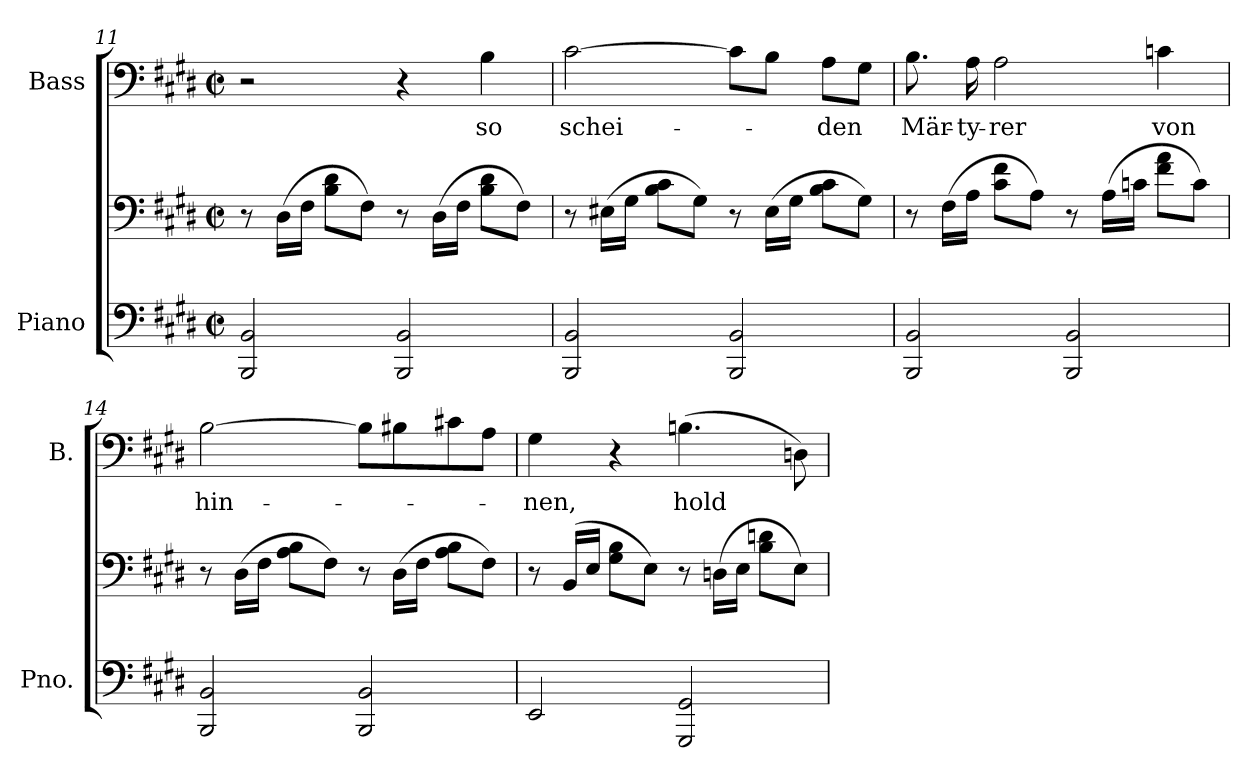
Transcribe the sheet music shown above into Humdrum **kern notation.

**kern	**kern	**kern	**text
*part2	*part2	*part1	*part1
*staff3	*staff2	*staff1	*staff1
*I"Piano	*	*I"Bass	*
*I'Pno.	*	*I'B.	*
*clefF4	*clefF4	*clefF4	*
*k[f#c#g#d#]	*k[f#c#g#d#]	*k[f#c#g#d#]	*
*E:	*E:	*E:	*
*M2/2	*M2/2	*M2/2	*
*met(c|)	*met(c|)	*met(c|)	*
=11	=11	=11	=11
2BBBi/ 2BBi	8r	2r	.
.	(16D#i\LL	.	.
.	16F#i\JJ	.	.
.	8Bi\ 8d#iL	.	.
.	8F#i\J)	.	.
2BBBi/ 2BBi	8r	4r	.
.	(16D#i\LL	.	.
.	16F#i\JJ	.	.
!	!	!	!LO:LY:b:color=#000000
.	8Bi\ 8d#iL	4Bi\	so
.	8F#i\J)	.	.
!!LO:LB:g=z
=12	=12	=12	=12
!	!	!	!LO:LY:b:color=#000000
2BBBi/ 2BBi	8r	[>2c#i\	schei-
.	(16E#Xi\LL	.	.
.	16G#i\JJ	.	.
.	8Bi\ 8c#iL	.	.
.	8G#i\J)	.	.
2BBBi/ 2BBi	8r	8c#i\L]	.
.	(16E#i\LL	8Bi\J	.
.	16G#i\JJ	.	.
!	!	!	!LO:LY:b:color=#000000
.	8Bi\ 8c#iL	8Ai\L	-den
.	8G#i\J)	8G#i\J	.
=13	=13	=13	=13
!	!	!	!LO:LY:b:color=#000000
2BBBi/ 2BBi	8r	8.Bi\	Mär-
.	(16F#i\LL	.	.
!	!	!	!LO:LY:b:color=#000000
.	16Ai\JJ	16Ai\	-ty-
!	!	!	!LO:LY:b:color=#000000
.	8c#i\ 8f#iL	2Ai\	-rer
.	8Ai\J)	.	.
2BBBi/ 2BBi	8r	.	.
.	(16Ai\LL	.	.
.	16cni\JJ	.	.
!	!	!	!LO:LY:b:color=#000000
.	8f#i\ 8aiL	4cni\	von
.	8ci\J)	.	.
=14	=14	=14	=14
!	!	!	!LO:LY:b:color=#000000
2BBBi/ 2BBi	8r	[>2Bi\	hin-
.	(16D#i\LL	.	.
.	16F#i\JJ	.	.
.	8Ai\ 8BiL	.	.
.	8F#i\J)	.	.
2BBBi/ 2BBi	8r	8Bi\L]	.
.	(16D#i\LL	8B#Xi\	.
.	16F#i\JJ	.	.
.	8Ai\ 8BiL	8c#Xi\	.
.	8F#i\J)	8Ai\J	.
=15	=15	=15	=15
!	!	!	!LO:LY:b:color=#000000
2EEi/	8r	4G#i\	-nen,
.	(16BBi/LL	.	.
.	16Ei/JJ	.	.
.	8G#i\ 8BiL	4r	.
.	8Ei\J)	.	.
!	!	!	!LO:LY:b:color=#000000
2GGG#i/ 2GG#i	8r	(4.Bni\	hold
.	(16Dni\LL	.	.
.	16Ei\JJ	.	.
.	8Bi\ 8dniL	.	.
.	8Ei\J)	8Dni\)	.
=	=	=	=
*-	*-	*-	*-
